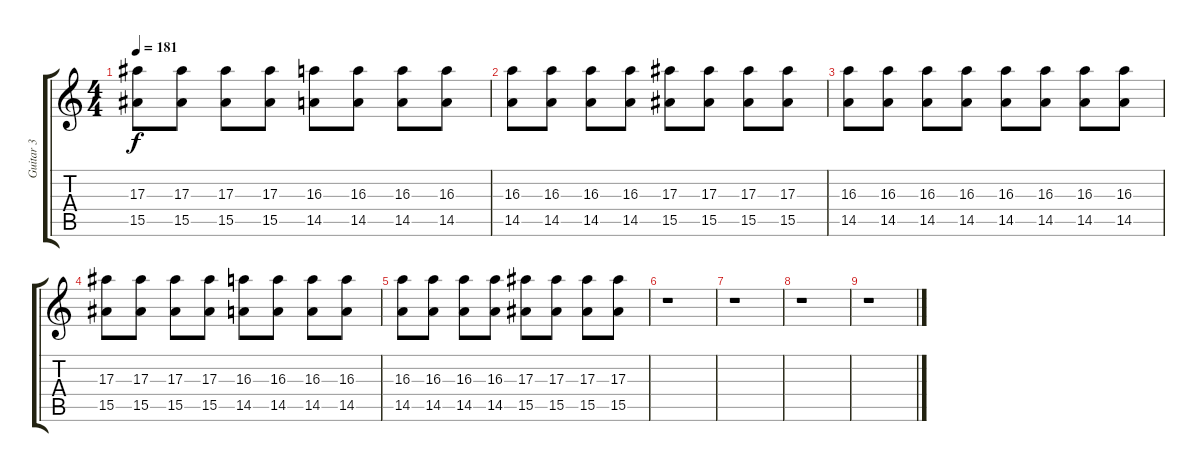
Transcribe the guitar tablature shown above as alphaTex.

\track ("Guitar 3" "Guitar 3") {instrument overdrivenguitar}
\staff {score tabs}
\tuning (D4 A3 F3 C3 G2 D2) {hide}
\ts (4 4)
\tempo 181
\clef g2
\ks c
(17.3 15.5).8{dy f} (17.3 15.5).8 (17.3 15.5).8 (17.3 15.5).8 (16.3 14.5).8 (16.3 14.5).8 (16.3 14.5).8 (16.3 14.5).8 |
(16.3 14.5).8 (16.3 14.5).8 (16.3 14.5).8 (16.3 14.5).8 (17.3 15.5).8 (17.3 15.5).8 (17.3 15.5).8 (17.3 15.5).8 |
(16.3 14.5).8 (16.3 14.5).8 (16.3 14.5).8 (16.3 14.5).8 (16.3 14.5).8 (16.3 14.5).8 (16.3 14.5).8 (16.3 14.5).8 |
(17.3 15.5).8 (17.3 15.5).8 (17.3 15.5).8 (17.3 15.5).8 (16.3 14.5).8 (16.3 14.5).8 (16.3 14.5).8 (16.3 14.5).8 |
(16.3 14.5).8 (16.3 14.5).8 (16.3 14.5).8 (16.3 14.5).8 (17.3 15.5).8 (17.3 15.5).8 (17.3 15.5).8 (17.3 15.5).8 |
r.1 |
r.1 |
r.1 |
r.1
